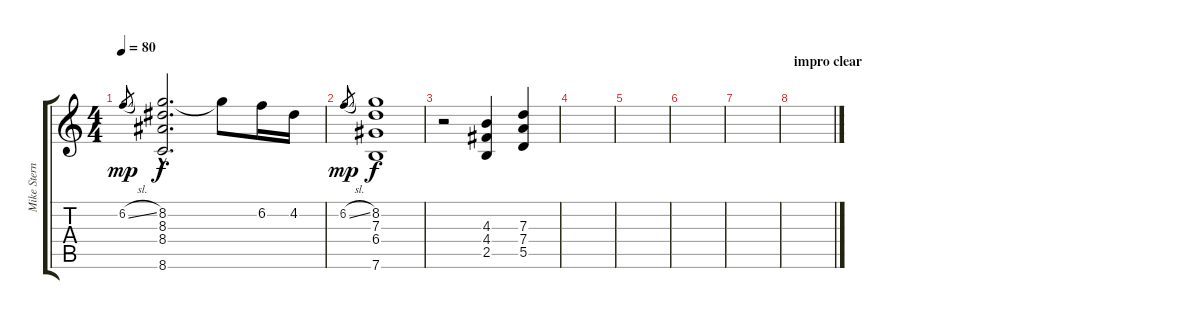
\track ("Mike Stern" "Mike Stern") {instrument electricguitarjazz}
\staff {score tabs}
\tuning (E4 B3 G3 D3 A2 E2) {hide}
\ts (4 4)
\tempo 80
\clef g2
\ks c
6.2{sl}.8{gr dy mp} (8.2{hac} 8.3{hac} 8.4{hac} 8.6{hac}).2{d dy f} 8.2{t}.8 6.2.16 4.2.16 |
6.2{sl}.8{gr dy mp} (8.2 7.3 6.4 7.6).1{dy f} |
r.2 (4.3 4.4 2.5).4 (7.3 7.4 5.5).4 |
|
|
|
|
\section ("" "impro clear")
